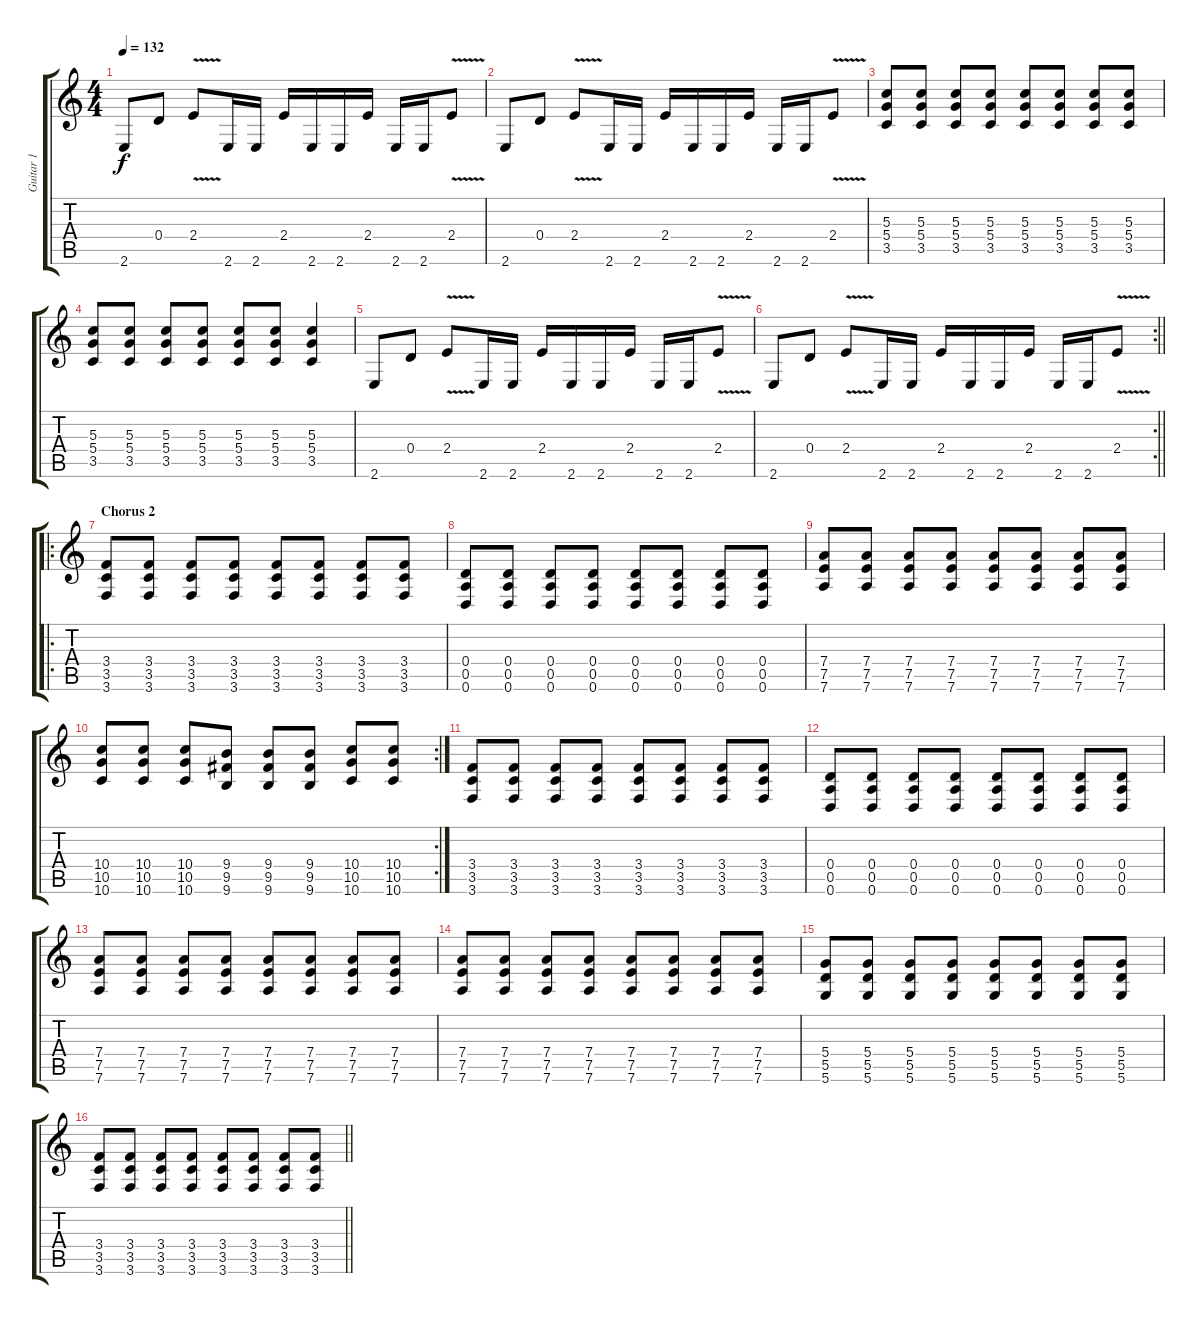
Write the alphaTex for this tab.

\track ("Guitar 1" "Guitar 1") {instrument distortionguitar}
\staff {score tabs}
\tuning (E4 B3 G3 D3 A2 D2) {hide}
\ts (4 4)
\tempo 132
\clef g2
\ks c
2.6.8{dy f} 0.4.8 2.4{v}.8 2.6.16 2.6.16 2.4.16 2.6.16 2.6.16 2.4.16 2.6.16 2.6.16 2.4{v}.8 |
2.6.8 0.4.8 2.4{v}.8 2.6.16 2.6.16 2.4.16 2.6.16 2.6.16 2.4.16 2.6.16 2.6.16 2.4{v}.8 |
(5.3 5.4 3.5).8 (5.3 5.4 3.5).8 (5.3 5.4 3.5).8 (5.3 5.4 3.5).8 (5.3 5.4 3.5).8 (5.3 5.4 3.5).8 (5.3 5.4 3.5).8 (5.3 5.4 3.5).8 |
(5.3 5.4 3.5).8 (5.3 5.4 3.5).8 (5.3 5.4 3.5).8 (5.3 5.4 3.5).8 (5.3 5.4 3.5).8 (5.3 5.4 3.5).8 (5.3 5.4 3.5).4 |
2.6.8 0.4.8 2.4{v}.8 2.6.16 2.6.16 2.4.16 2.6.16 2.6.16 2.4.16 2.6.16 2.6.16 2.4{v}.8 |
\rc 2
\barLineRight lightlight
2.6.8 0.4.8 2.4{v}.8 2.6.16 2.6.16 2.4.16 2.6.16 2.6.16 2.4.16 2.6.16 2.6.16 2.4{v}.8 |
\ro
\section ("" "Chorus 2")
(3.4 3.5 3.6).8 (3.4 3.5 3.6).8 (3.4 3.5 3.6).8 (3.4 3.5 3.6).8 (3.4 3.5 3.6).8 (3.4 3.5 3.6).8 (3.4 3.5 3.6).8 (3.4 3.5 3.6).8 |
(0.4 0.5 0.6).8 (0.4 0.5 0.6).8 (0.4 0.5 0.6).8 (0.4 0.5 0.6).8 (0.4 0.5 0.6).8 (0.4 0.5 0.6).8 (0.4 0.5 0.6).8 (0.4 0.5 0.6).8 |
(7.4 7.5 7.6).8 (7.4 7.5 7.6).8 (7.4 7.5 7.6).8 (7.4 7.5 7.6).8 (7.4 7.5 7.6).8 (7.4 7.5 7.6).8 (7.4 7.5 7.6).8 (7.4 7.5 7.6).8 |
\rc 2
(10.4 10.5 10.6).8 (10.4 10.5 10.6).8 (10.4 10.5 10.6).8 (9.4 9.5 9.6).8 (9.4 9.5 9.6).8 (9.4 9.5 9.6).8 (10.4 10.5 10.6).8 (10.4 10.5 10.6).8 |
(3.4 3.5 3.6).8 (3.4 3.5 3.6).8 (3.4 3.5 3.6).8 (3.4 3.5 3.6).8 (3.4 3.5 3.6).8 (3.4 3.5 3.6).8 (3.4 3.5 3.6).8 (3.4 3.5 3.6).8 |
(0.4 0.5 0.6).8 (0.4 0.5 0.6).8 (0.4 0.5 0.6).8 (0.4 0.5 0.6).8 (0.4 0.5 0.6).8 (0.4 0.5 0.6).8 (0.4 0.5 0.6).8 (0.4 0.5 0.6).8 |
(7.4 7.5 7.6).8 (7.4 7.5 7.6).8 (7.4 7.5 7.6).8 (7.4 7.5 7.6).8 (7.4 7.5 7.6).8 (7.4 7.5 7.6).8 (7.4 7.5 7.6).8 (7.4 7.5 7.6).8 |
(7.4 7.5 7.6).8 (7.4 7.5 7.6).8 (7.4 7.5 7.6).8 (7.4 7.5 7.6).8 (7.4 7.5 7.6).8 (7.4 7.5 7.6).8 (7.4 7.5 7.6).8 (7.4 7.5 7.6).8 |
(5.4 5.5 5.6).8 (5.4 5.5 5.6).8 (5.4 5.5 5.6).8 (5.4 5.5 5.6).8 (5.4 5.5 5.6).8 (5.4 5.5 5.6).8 (5.4 5.5 5.6).8 (5.4 5.5 5.6).8 |
\barLineRight lightlight
(3.4 3.5 3.6).8 (3.4 3.5 3.6).8 (3.4 3.5 3.6).8 (3.4 3.5 3.6).8 (3.4 3.5 3.6).8 (3.4 3.5 3.6).8 (3.4 3.5 3.6).8 (3.4 3.5 3.6).8
